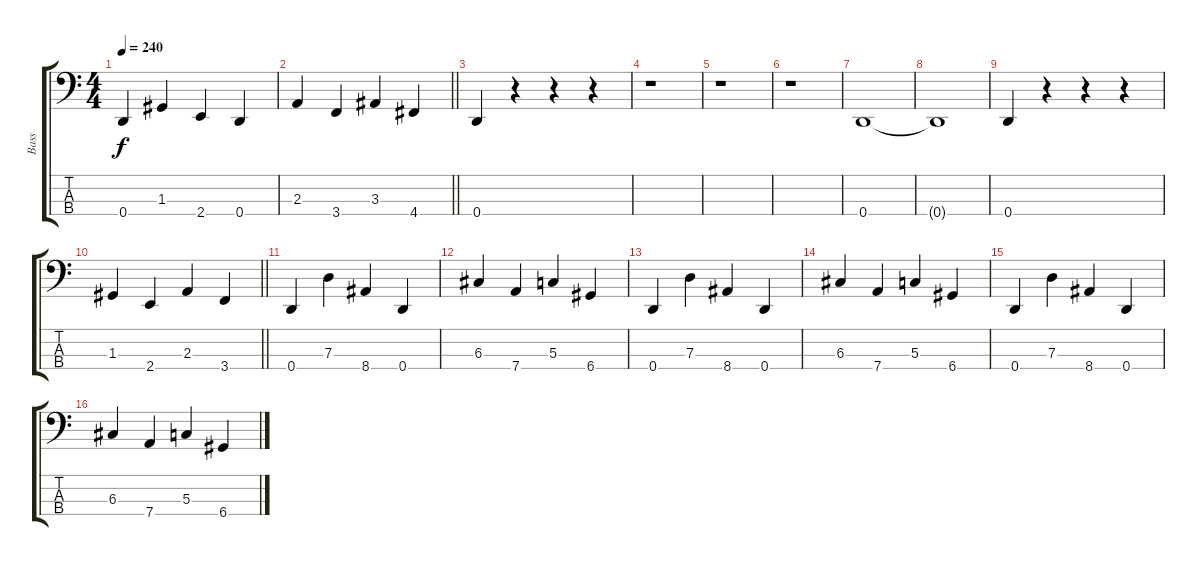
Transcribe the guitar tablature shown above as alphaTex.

\track ("Bass" "Bass") {instrument electricbasspick}
\staff {score tabs}
\tuning (F2 C2 G1 D1) {hide}
\ts (4 4)
\tempo 240
\clef f4
\ks c
0.4.4{dy f} 1.3.4 2.4.4 0.4.4 |
\barLineRight lightlight
2.3.4 3.4.4 3.3.4 4.4.4 |
\section ("" "")
0.4.4 r.4 r.4 r.4 |
r.1 |
r.1 |
r.1 |
0.4.1 |
0.4{t}.1 |
0.4.4 r.4 r.4 r.4 |
\barLineRight lightlight
1.3.4 2.4.4 2.3.4 3.4.4 |
\section ("" "")
0.4.4 7.3.4 8.4.4 0.4.4 |
6.3.4 7.4.4 5.3.4 6.4.4 |
0.4.4 7.3.4 8.4.4 0.4.4 |
6.3.4 7.4.4 5.3.4 6.4.4 |
0.4.4 7.3.4 8.4.4 0.4.4 |
6.3.4 7.4.4 5.3.4 6.4.4
